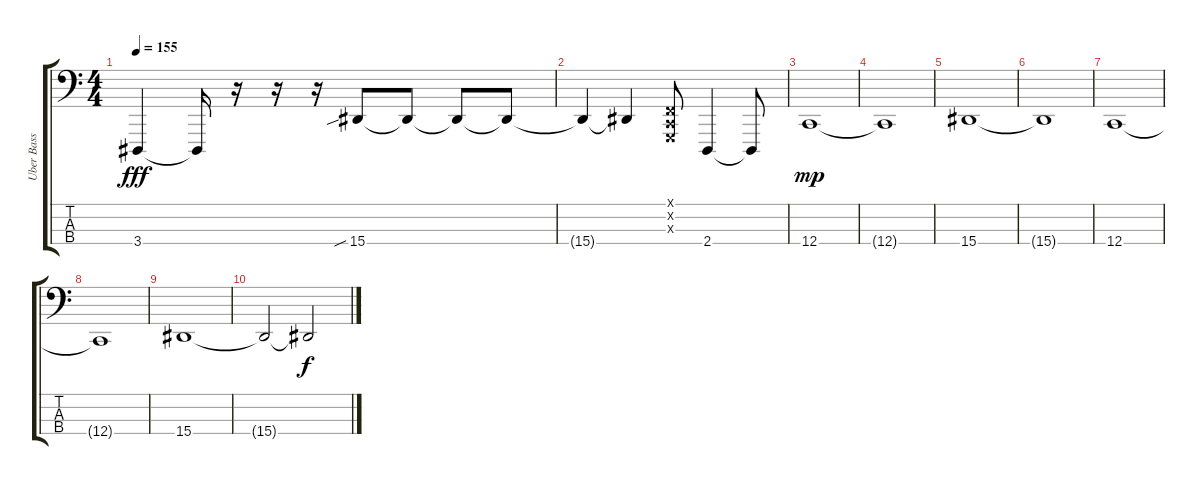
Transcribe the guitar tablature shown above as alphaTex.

\track ("Uber Bass Enhancer" "Uber Bass ") {instrument clavinet}
\staff {score tabs}
\tuning (F2 C2 G1 C1) {hide}
\ts (4 4)
\tempo 155
\clef f4
\ks c
3.4.4{dy fff} 3.4{t}.16 r.16 r.16 r.16 15.4{sib}.8 15.4{t}.8 15.4{t}.8 15.4{t}.8 |
15.4{t}.4 15.4{t}.4 (0.1{x} 0.2{x} 0.3{x}).8 2.4.4 2.4{t}.8 |
12.4.1{dy mp volume 8} |
12.4{t}.1 |
15.4.1 |
15.4{t}.1 |
12.4.1{volume 0} |
12.4{t}.1 |
15.4.1 |
15.4{t}.2 15.4{t}.2{dy f}
